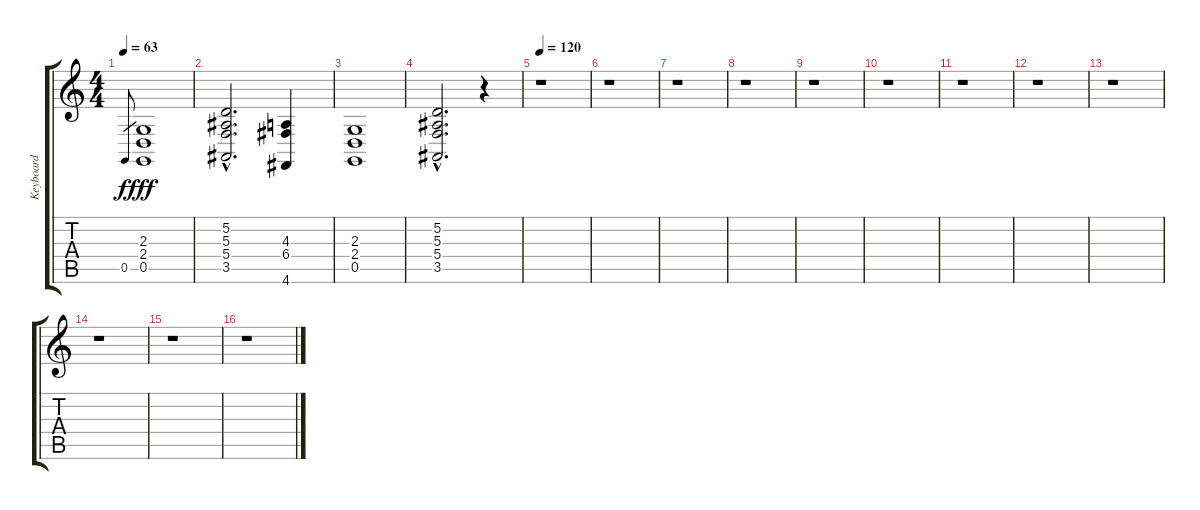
\track ("Keyboard" "Keyboard") {instrument electricgrandpiano}
\staff {score tabs}
\tuning (D4 A3 F3 C3 G2 D2) {hide}
\ts (4 4)
\tempo 63
\clef g2
\ks c
0.5.8{gr dy f instrument electricgrandpiano} (2.3 2.4 0.5).1{dy fff} |
(5.2{hac} 5.3{hac} 5.4{hac} 3.5{hac}).2{d} (4.3 6.4 4.6).4 |
(2.3 2.4 0.5).1 |
(5.2{hac} 5.3{hac} 5.4{hac} 3.5{hac}).2{d} r.4 |
\tempo 120
r.1 |
r.1 |
r.1 |
r.1 |
r.1 |
r.1 |
r.1 |
r.1 |
r.1 |
r.1 |
r.1 |
r.1
